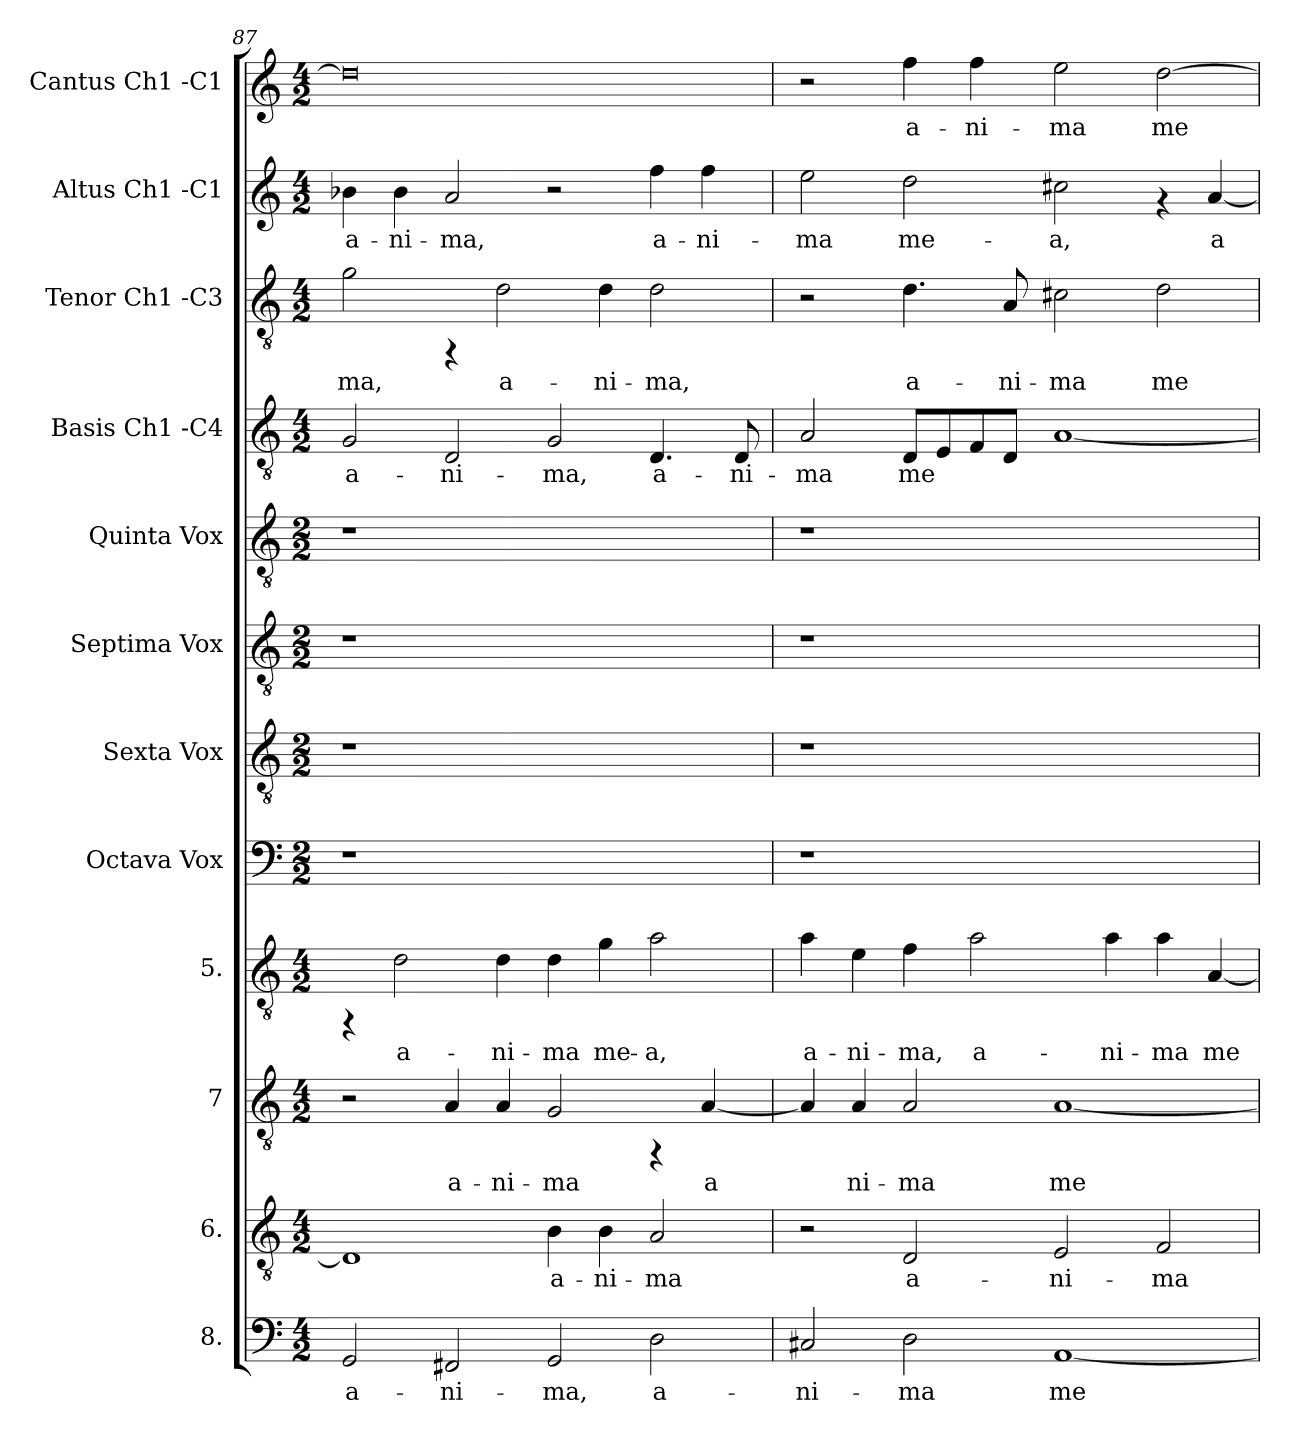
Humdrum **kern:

**kern	**text	**kern	**text	**kern	**text	**kern	**text	**kern	**kern	**kern	**kern	**kern	**text	**kern	**text	**kern	**text	**kern	**text
*part12	*part12	*part11	*part11	*part10	*part10	*part9	*part9	*part8	*part7	*part6	*part5	*part4	*part4	*part3	*part3	*part2	*part2	*part1	*part1
*staff12	*staff12	*staff11	*staff11	*staff10	*staff10	*staff9	*staff9	*staff8	*staff7	*staff6	*staff5	*staff4	*staff4	*staff3	*staff3	*staff2	*staff2	*staff1	*staff1
*I"8.	*	*I"6.	*	*I"7	*	*I"5.	*	*I"Octava  Vox	*I"Sexta  Vox	*I"Septima  Vox	*I"Quinta  Vox	*I"Basis  Ch1 -C4	*	*I"Tenor  Ch1 -C3	*	*I"Altus  Ch1 -C1	*	*I"Cantus  Ch1 -C1	*
*	*	*	*	*	*	*	*	*	*	*	*	*	*	*I'T	*	*I'A	*	*I'C	*
!!LO:PB:g=z
*clefF4	*	*clefGv2	*	*clefGv2	*	*clefGv2	*	*clefF4	*clefGv2	*clefGv2	*clefGv2	*clefGv2	*	*clefGv2	*	*clefG2	*	*clefG2	*
*k[]	*	*k[]	*	*k[]	*	*k[]	*	*k[]	*k[]	*k[]	*k[]	*k[]	*	*k[]	*	*k[]	*	*k[]	*
*C:	*	*C:	*	*C:	*	*C:	*	*C:	*C:	*C:	*C:	*C:	*	*C:	*	*C:	*	*C:	*
*M4/2	*	*M4/2	*	*M4/2	*	*M4/2	*	*M2/2	*M2/2	*M2/2	*M2/2	*M4/2	*	*M4/2	*	*M4/2	*	*M4/2	*
=87	=87	=87	=87	=87	=87	=87	=87	=87	=87	=87	=87	=87	=87	=87	=87	=87	=87	=87	=87
!	!LO:LY:b:cj	!	!LO:LY:b:cj	!	!	!	!	!	!	!	!	!	!LO:LY:b:cj	!	!LO:LY:b:cj	!	!LO:LY:b:cj	!	!LO:LY:b:cj
2GG/	a-	1D]	.	2r	.	4rFF	.	1r	1r	1r	1r	2G/	a-	2g\	-ma,	4b-X\	a-	0dd]	.
!	!	!	!	!	!	!	!LO:LY:b:cj	!	!	!	!	!	!	!	!	!	!LO:LY:b:cj	!	!
.	.	.	.	.	.	2d\	a-	.	.	.	.	.	.	.	.	4b-\	-ni-	.	.
!	!LO:LY:b:cj	!	!	!	!LO:LY:b:cj	!	!	!	!	!	!	!	!LO:LY:b:cj	!	!	!	!LO:LY:b:cj	!	!
2FF#X/	-ni-	.	.	4A/	a-	.	.	.	.	.	.	2D/	-ni-	4rFF	.	2a/	-ma,	.	.
!	!	!	!	!	!LO:LY:b:cj	!	!LO:LY:b:cj	!	!	!	!	!	!	!	!LO:LY:b:cj	!	!	!	!
.	.	.	.	4A/	-ni-	4d\	-ni-	.	.	.	.	.	.	2d\	a-	.	.	.	.
!	!LO:LY:b:cj	!	!LO:LY:b:cj	!	!LO:LY:b:cj	!	!LO:LY:b:cj	!	!	!	!	!	!LO:LY:b:cj	!	!	!	!	!	!
2GG/	-ma,	4B\	a-	2G/	-ma	4d\	-ma	1ryy	1ryy	1ryy	1ryy	2G/	-ma,	.	.	2r	.	.	.
!	!	!	!LO:LY:b:cj	!	!	!	!LO:LY:b:cj	!	!	!	!	!	!	!	!LO:LY:b:cj	!	!	!	!
.	.	4B\	-ni-	.	.	4g\	me-	.	.	.	.	.	.	4d\	-ni-	.	.	.	.
!	!LO:LY:b:cj	!	!LO:LY:b:cj	!	!	!	!LO:LY:b:cj	!	!	!	!	!	!LO:LY:b:cj	!	!LO:LY:b:cj	!	!LO:LY:b:cj	!	!
2D\	a-	2A/	-ma	4rFF	.	2a\	-a,	.	.	.	.	4.D/	a-	2d\	-ma,	4ff\	a-	.	.
!	!	!	!	!	!LO:LY:b:cj	!	!	!	!	!	!	!	!	!	!	!	!LO:LY:b:cj	!	!
.	.	.	.	[<4A/	a-	.	.	.	.	.	.	.	.	.	.	4ff\	-ni-	.	.
!	!	!	!	!	!	!	!	!	!	!	!	!	!LO:LY:b:cj	!	!	!	!	!	!
.	.	.	.	.	.	.	.	.	.	.	.	8D/	-ni-	.	.	.	.	.	.
=88	=88	=88	=88	=88	=88	=88	=88	=88	=88	=88	=88	=88	=88	=88	=88	=88	=88	=88	=88
!	!LO:LY:b:cj	!	!	!	!LO:LY:b:cj	!	!LO:LY:b:cj	!	!	!	!	!	!LO:LY:b:cj	!	!	!	!LO:LY:b:cj	!	!
2C#X/	-ni-	2r	.	4A/]	--	4a\	a-	1r	1r	1r	1r	2A/	-ma	2r	.	2ee\	-ma	2r	.
!	!	!	!	!	!LO:LY:b:cj	!	!LO:LY:b:cj	!	!	!	!	!	!	!	!	!	!	!	!
.	.	.	.	4A/	-ni-	4e\	-ni-	.	.	.	.	.	.	.	.	.	.	.	.
!	!LO:LY:b:cj	!	!LO:LY:b:cj	!	!LO:LY:b:cj	!	!LO:LY:b:cj	!	!	!	!	!	!LO:LY:b:cj	!	!LO:LY:b:cj	!	!LO:LY:b:cj	!	!LO:LY:b:cj
2D\	-ma	2D/	a-	2A/	-ma	4f\	-ma,	.	.	.	.	8D/L	me-	4.d\	a-	2dd\	me-	4ff\	a-
!	!	!	!	!	!	!	!	!	!	!	!	!	!LO:LY:b:cj	!	!	!	!	!	!
.	.	.	.	.	.	.	.	.	.	.	.	8E/	--	.	.	.	.	.	.
!	!	!	!	!	!	!	!LO:LY:b:cj	!	!	!	!	!	!LO:LY:b:cj	!	!	!	!	!	!LO:LY:b:cj
.	.	.	.	.	.	2a\	a-	.	.	.	.	8F/	--	.	.	.	.	4ff\	-ni-
!	!	!	!	!	!	!	!	!	!	!	!	!	!LO:LY:b:cj	!	!LO:LY:b:cj	!	!	!	!
.	.	.	.	.	.	.	.	.	.	.	.	8D/J	--	8A/	-ni-	.	.	.	.
!	!LO:LY:b:cj	!	!LO:LY:b:cj	!	!LO:LY:b:cj	!	!	!	!	!	!	!	!LO:LY:b:cj	!	!LO:LY:b:cj	!	!LO:LY:b:cj	!	!LO:LY:b:cj
[<1AA	me-	2E/	-ni-	[<1A	me-	.	.	1ryy	1ryy	1ryy	1ryy	[<1A	--	2c#X\	-ma	2cc#X\	-a,	2ee\	-ma
!	!	!	!	!	!	!	!LO:LY:b:cj	!	!	!	!	!	!	!	!	!	!	!	!
.	.	.	.	.	.	4a\	-ni-	.	.	.	.	.	.	.	.	.	.	.	.
!	!	!	!LO:LY:b:cj	!	!	!	!LO:LY:b:cj	!	!	!	!	!	!	!	!LO:LY:b:cj	!	!	!	!LO:LY:b:cj
.	.	2F/	-ma	.	.	4a\	-ma	.	.	.	.	.	.	2d\	me-	4rf	.	[>2dd\	me-
!	!	!	!	!	!	!	!LO:LY:b:cj	!	!	!	!	!	!	!	!	!	!LO:LY:b:cj	!	!
.	.	.	.	.	.	[<4A/	me-	.	.	.	.	.	.	.	.	[<4a/	a-	.	.
=	=	=	=	=	=	=	=	=	=	=	=	=	=	=	=	=	=	=	=
*-	*-	*-	*-	*-	*-	*-	*-	*-	*-	*-	*-	*-	*-	*-	*-	*-	*-	*-	*-
